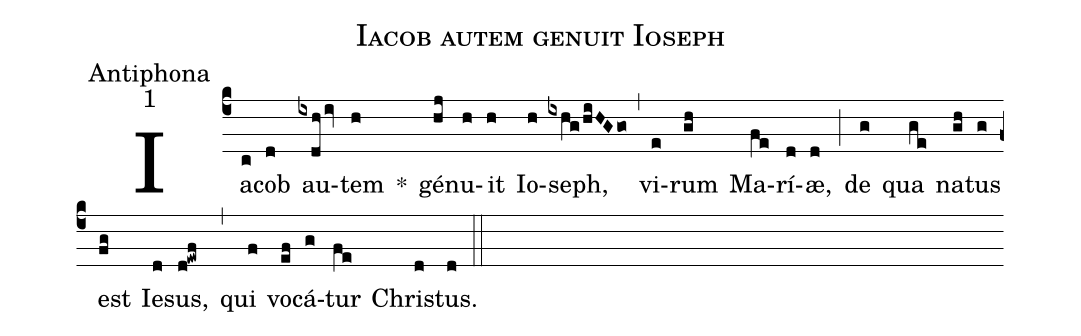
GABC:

name:Iacob autem genuit Ioseph;
office-part:Antiphona;
mode:1;
%%
(c4)Ia(c)cob(d) au(ixdhiv)tem(h) *() gé(hj)nu(h)it(h) Io(h)seph,(ixhg/hiHGgo) (,) vi(e)rum(gh) Ma(fe)rí(d)æ,(d) (;) de(g) qua(ge) na(gh)tus(g) est(fg) Ie(d)sus,(d!ewf) (,) qui(f) vo(ef)cá(g)tur(fe) Chri(d)stus.(d) (::)
